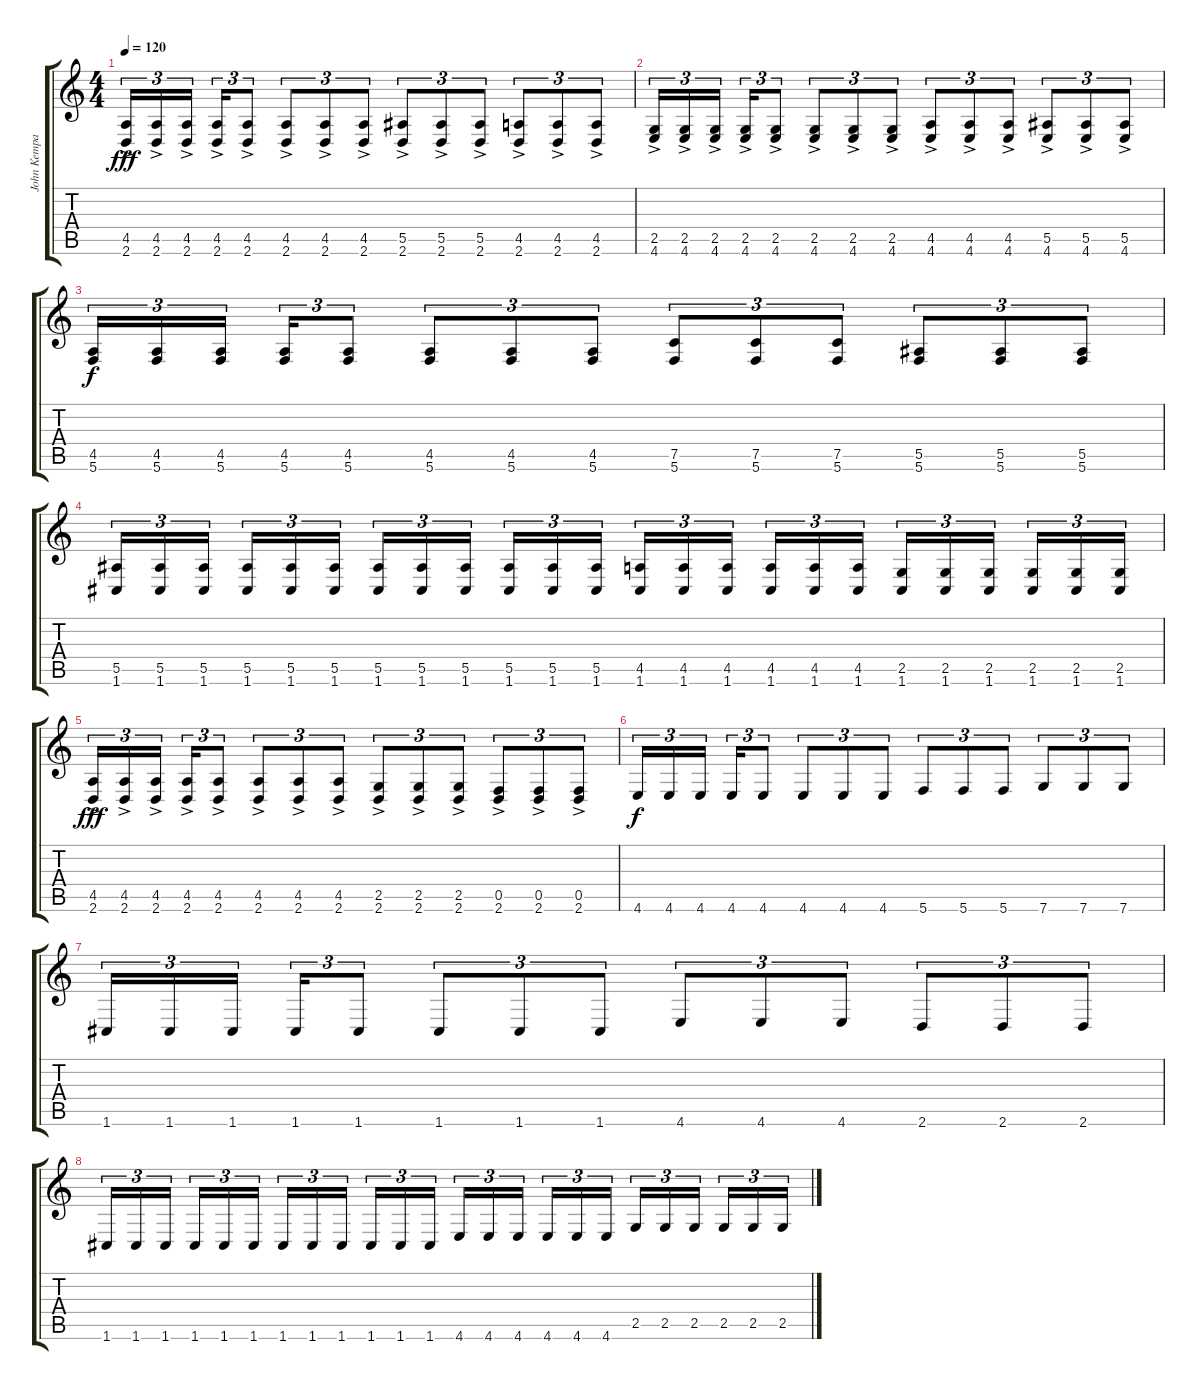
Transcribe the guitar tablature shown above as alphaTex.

\track ("John Kempainen (Rhythm Guitar)" "John Kempa") {instrument distortionguitar}
\staff {score tabs}
\tuning (C4 G3 Eb3 Bb2 F2 C2) {hide}
\ts (4 4)
\tempo 120
\clef g2
\ks c
(4.5{ac} 2.6).16{tu (3 2) dy fff volume 10} (4.5{ac} 2.6).16{tu (3 2)} (4.5{ac} 2.6).16{tu (3 2)} (4.5{ac} 2.6).16{tu (3 2)} (4.5{ac} 2.6).8{tu (3 2)} (4.5{ac} 2.6).8{tu (3 2)} (4.5{ac} 2.6).8{tu (3 2)} (4.5{ac} 2.6).8{tu (3 2)} (5.5{ac} 2.6).8{tu (3 2)} (5.5{ac} 2.6).8{tu (3 2)} (5.5{ac} 2.6).8{tu (3 2)} (4.5{ac} 2.6).8{tu (3 2)} (4.5{ac} 2.6).8{tu (3 2)} (4.5{ac} 2.6).8{tu (3 2)} |
(2.5{ac} 4.6).16{tu (3 2) volume 10} (2.5{ac} 4.6).16{tu (3 2)} (2.5{ac} 4.6).16{tu (3 2)} (2.5{ac} 4.6).16{tu (3 2)} (2.5{ac} 4.6).8{tu (3 2)} (2.5{ac} 4.6).8{tu (3 2)} (2.5{ac} 4.6).8{tu (3 2)} (2.5{ac} 4.6).8{tu (3 2)} (4.5{ac} 4.6).8{tu (3 2)} (4.5{ac} 4.6).8{tu (3 2)} (4.5{ac} 4.6).8{tu (3 2)} (5.5{ac} 4.6).8{tu (3 2)} (5.5{ac} 4.6).8{tu (3 2)} (5.5{ac} 4.6).8{tu (3 2)} |
(4.5 5.6).16{tu (3 2) dy f volume 9} (4.5 5.6).16{tu (3 2)} (4.5 5.6).16{tu (3 2)} (4.5 5.6).16{tu (3 2)} (4.5 5.6).8{tu (3 2)} (4.5 5.6).8{tu (3 2)} (4.5 5.6).8{tu (3 2)} (4.5 5.6).8{tu (3 2)} (7.5 5.6).8{tu (3 2)} (7.5 5.6).8{tu (3 2)} (7.5 5.6).8{tu (3 2)} (5.5 5.6).8{tu (3 2)} (5.5 5.6).8{tu (3 2)} (5.5 5.6).8{tu (3 2)} |
(5.5 1.6).16{tu (3 2) volume 8} (5.5 1.6).16{tu (3 2)} (5.5 1.6).16{tu (3 2)} (5.5 1.6).16{tu (3 2)} (5.5 1.6).16{tu (3 2)} (5.5 1.6).16{tu (3 2)} (5.5 1.6).16{tu (3 2)} (5.5 1.6).16{tu (3 2)} (5.5 1.6).16{tu (3 2)} (5.5 1.6).16{tu (3 2)} (5.5 1.6).16{tu (3 2)} (5.5 1.6).16{tu (3 2)} (4.5 1.6).16{tu (3 2)} (4.5 1.6).16{tu (3 2)} (4.5 1.6).16{tu (3 2)} (4.5 1.6).16{tu (3 2)} (4.5 1.6).16{tu (3 2)} (4.5 1.6).16{tu (3 2)} (2.5 1.6).16{tu (3 2)} (2.5 1.6).16{tu (3 2)} (2.5 1.6).16{tu (3 2)} (2.5 1.6).16{tu (3 2)} (2.5 1.6).16{tu (3 2)} (2.5 1.6).16{tu (3 2)} |
(4.5{ac} 2.6).16{tu (3 2) dy fff volume 7} (4.5{ac} 2.6).16{tu (3 2)} (4.5{ac} 2.6).16{tu (3 2)} (4.5{ac} 2.6).16{tu (3 2)} (4.5{ac} 2.6).8{tu (3 2)} (4.5{ac} 2.6).8{tu (3 2)} (4.5{ac} 2.6).8{tu (3 2)} (4.5{ac} 2.6).8{tu (3 2)} (2.5{ac} 2.6).8{tu (3 2)} (2.5{ac} 2.6).8{tu (3 2)} (2.5{ac} 2.6).8{tu (3 2)} (0.5{ac} 2.6).8{tu (3 2)} (0.5{ac} 2.6).8{tu (3 2)} (0.5{ac} 2.6).8{tu (3 2)} |
4.6.16{tu (3 2) dy f volume 6} 4.6.16{tu (3 2)} 4.6.16{tu (3 2)} 4.6.16{tu (3 2)} 4.6.8{tu (3 2)} 4.6.8{tu (3 2)} 4.6.8{tu (3 2)} 4.6.8{tu (3 2)} 5.6.8{tu (3 2)} 5.6.8{tu (3 2)} 5.6.8{tu (3 2)} 7.6.8{tu (3 2)} 7.6.8{tu (3 2)} 7.6.8{tu (3 2)} |
1.6.16{tu (3 2) volume 6} 1.6.16{tu (3 2)} 1.6.16{tu (3 2)} 1.6.16{tu (3 2)} 1.6.8{tu (3 2)} 1.6.8{tu (3 2)} 1.6.8{tu (3 2)} 1.6.8{tu (3 2)} 4.6.8{tu (3 2)} 4.6.8{tu (3 2)} 4.6.8{tu (3 2)} 2.6.8{tu (3 2)} 2.6.8{tu (3 2)} 2.6.8{tu (3 2)} |
1.6.16{tu (3 2)} 1.6.16{tu (3 2)} 1.6.16{tu (3 2)} 1.6.16{tu (3 2)} 1.6.16{tu (3 2)} 1.6.16{tu (3 2)} 1.6.16{tu (3 2)} 1.6.16{tu (3 2)} 1.6.16{tu (3 2)} 1.6.16{tu (3 2)} 1.6.16{tu (3 2)} 1.6.16{tu (3 2)} 4.6.16{tu (3 2)} 4.6.16{tu (3 2)} 4.6.16{tu (3 2)} 4.6.16{tu (3 2)} 4.6.16{tu (3 2)} 4.6.16{tu (3 2)} 2.5.16{tu (3 2)} 2.5.16{tu (3 2)} 2.5.16{tu (3 2)} 2.5.16{tu (3 2)} 2.5.16{tu (3 2)} 2.5.16{tu (3 2)}
